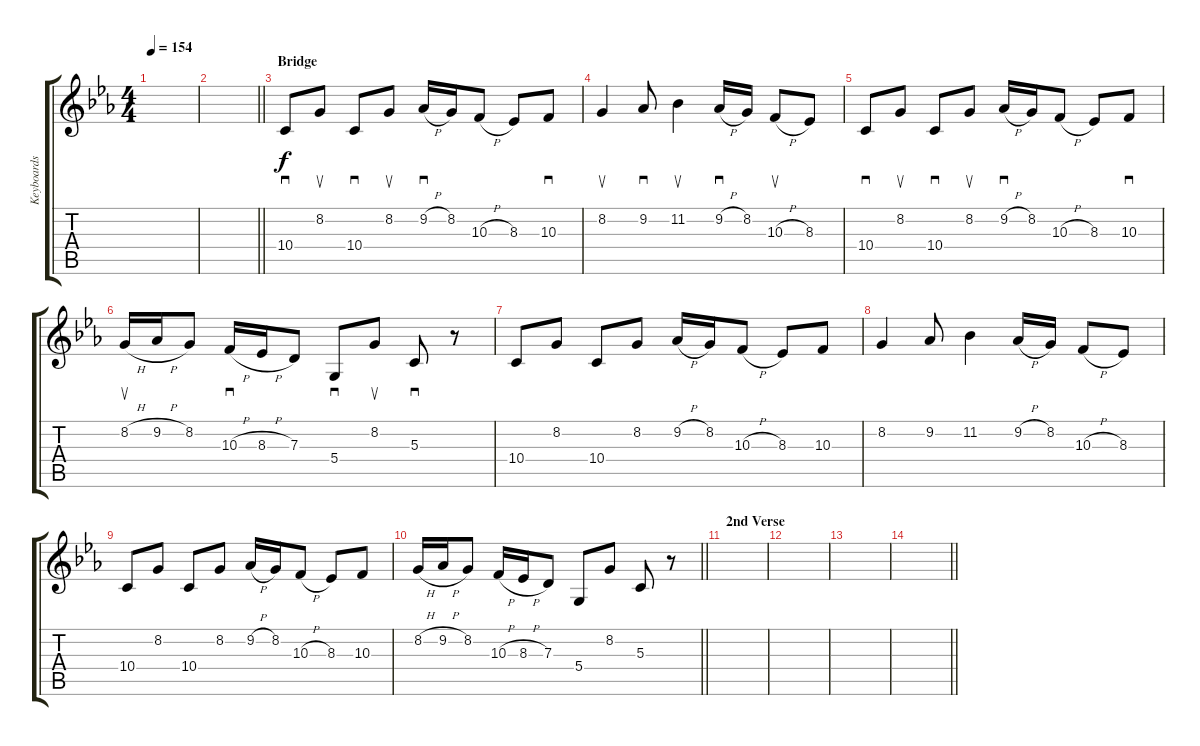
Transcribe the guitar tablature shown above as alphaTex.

\track ("Keyboards" "Keyboards") {instrument stringensemble1}
\staff {score tabs}
\tuning (E4 B3 G3 D3 A2 E2) {hide}
\ts (4 4)
\tempo 154
\clef g2
\ks cminor
|
\barLineRight lightlight
|
\section ("" "Bridge")
10.4.8{sd} 8.2.8{su} 10.4.8{sd} 8.2.8{su} 9.2{h}.16{sd} 8.2.16 10.3{h}.8 8.3.8 10.3.8{sd} |
8.2.4{su} 9.2.8{sd} 11.2.4{su} 9.2{h}.16{sd} 8.2.16 10.3{h}.8{su} 8.3.8 |
10.4.8{sd} 8.2.8{su} 10.4.8{sd} 8.2.8{su} 9.2{h}.16{sd} 8.2.16 10.3{h}.8 8.3.8 10.3.8{sd} |
8.2{h}.16{su} 9.2{h}.16 8.2.8 10.3{h}.16{sd} 8.3{h}.16 7.3.8 5.4.8{sd} 8.2.8{su} 5.3.8{sd} r.8 |
10.4.8 8.2.8 10.4.8 8.2.8 9.2{h}.16 8.2.16 10.3{h}.8 8.3.8 10.3.8 |
8.2.4 9.2.8 11.2.4 9.2{h}.16 8.2.16 10.3{h}.8 8.3.8 |
10.4.8 8.2.8 10.4.8 8.2.8 9.2{h}.16 8.2.16 10.3{h}.8 8.3.8 10.3.8 |
\barLineRight lightlight
8.2{h}.16 9.2{h}.16 8.2.8 10.3{h}.16 8.3{h}.16 7.3.8 5.4.8 8.2.8 5.3.8 r.8 |
\section ("" "2nd Verse")
|
|
|
\barLineRight lightlight
